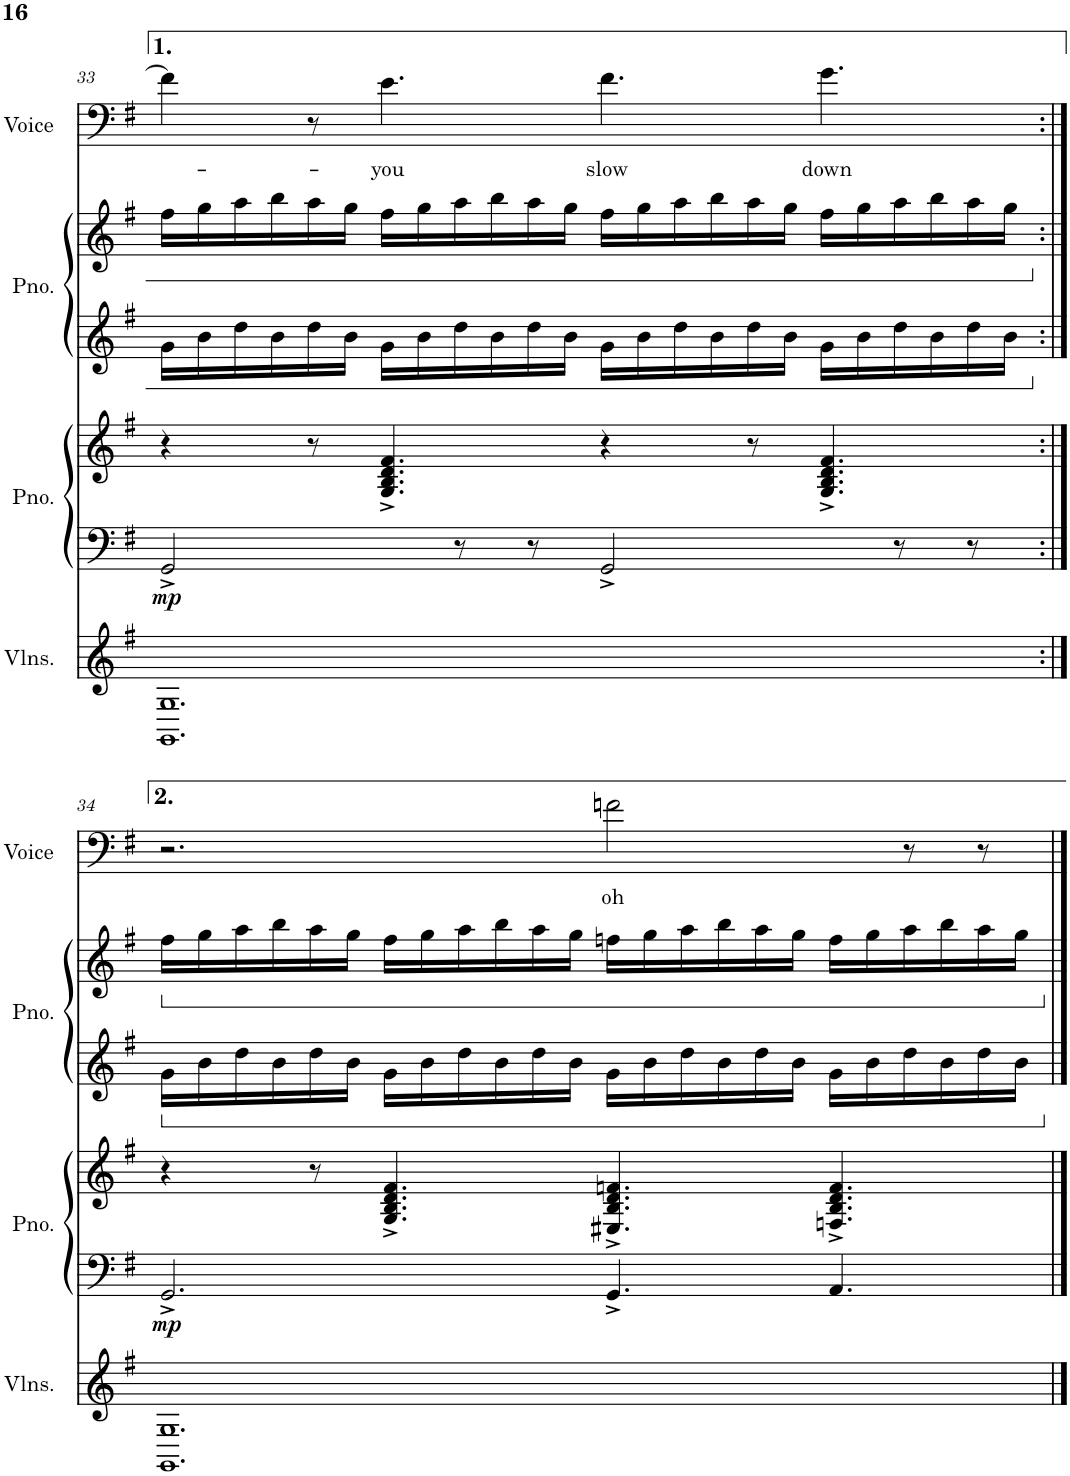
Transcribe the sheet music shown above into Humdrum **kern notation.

**kern	**kern	**kern	**dynam	**kern	**kern	**kern	**text
*part4	*part3	*part3	*part3	*part2	*part2	*part1	*part1
*staff6	*staff5	*staff4	*staff4/5	*staff3	*staff2	*staff1	*staff1
*I"Violins	*I"Piano	*	*	*I"Piano	*	*I"Voice	*
*I'Vlns.	*I'Pno.	*	*	*I'Pno.	*	*I'Voice	*
!!LO:PB:g=z
*clefG2	*clefF4	*clefG2	*	*clefG2	*clefG2	*clefF4	*
*k[f#]	*k[f#]	*k[f#]	*	*k[f#]	*k[f#]	*k[f#]	*
*M12/8	*M12/8	*M12/8	*	*M12/8	*M12/8	*M12/8	*
=33	=33	=33	=33	=33	=33	=33	=33
!	!	!	!LO:DY:b=2	!	!	!	!
1.GG 1.G	2GG^/	4r	mp	16g\LL	16ff#\LL	4f#\]	.
.	.	.	.	16b\	16gg\	.	.
.	.	.	.	16dd\	16aa\	.	.
.	.	.	.	16b\	16bb\	.	.
.	.	8r	.	16dd\	16aa\	8r	.
.	.	.	.	16b\JJ	16gg\JJ	.	.
!	!	!	!	!	!	!	!LO:LY:b
.	.	4.G/^ 4.B/^ 4.d/^ 4.f#/^	.	16g\LL	16ff#\LL	4.e\	you
.	.	.	.	16b\	16gg\	.	.
.	8r	.	.	16dd\	16aa\	.	.
.	.	.	.	16b\	16bb\	.	.
.	8r	.	.	16dd\	16aa\	.	.
.	.	.	.	16b\JJ	16gg\JJ	.	.
!	!	!	!	!	!	!	!LO:LY:b
.	2GG^/	4r	.	16g\LL	16ff#\LL	4.f#\	slow
.	.	.	.	16b\	16gg\	.	.
.	.	.	.	16dd\	16aa\	.	.
.	.	.	.	16b\	16bb\	.	.
.	.	8r	.	16dd\	16aa\	.	.
.	.	.	.	16b\JJ	16gg\JJ	.	.
!	!	!	!	!	!	!	!LO:LY:b
.	.	4.G/^ 4.B/^ 4.d/^ 4.f#/^	.	16g\LL	16ff#\LL	4.g\	down
.	.	.	.	16b\	16gg\	.	.
.	8r	.	.	16dd\	16aa\	.	.
.	.	.	.	16b\	16bb\	.	.
.	8r	.	.	16dd\	16aa\	.	.
.	.	.	.	16b\JJ	16gg\JJ	.	.
!!LO:LB:g=z
=34:|!	=34:|!	=34:|!	=34:|!	=34:|!	=34:|!	=34:|!	=34:|!
*	*	*	*	*	*ped	*	*
!	!	!	!LO:DY:b=2	!	!	!	!
1.GG 1.G	2.GG^/	4r	mp	16g\LL	16ff#\LL	2.r	.
.	.	.	.	16b\	16gg\	.	.
.	.	.	.	16dd\	16aa\	.	.
.	.	.	.	16b\	16bb\	.	.
.	.	8r	.	16dd\	16aa\	.	.
.	.	.	.	16b\JJ	16gg\JJ	.	.
.	.	4.G/^ 4.B/^ 4.d/^ 4.f#/^	.	16g\LL	16ff#\LL	.	.
.	.	.	.	16b\	16gg\	.	.
.	.	.	.	16dd\	16aa\	.	.
.	.	.	.	16b\	16bb\	.	.
.	.	.	.	16dd\	16aa\	.	.
.	.	.	.	16b\JJ	16gg\JJ	.	.
!	!	!	!	!	!	!	!LO:LY:b
.	4.GG^/	4.E#X/^ 4.B/^ 4.d/^ 4.fn/^	.	16g\LL	16ffn\LL	2fn\	oh
.	.	.	.	16b\	16gg\	.	.
.	.	.	.	16dd\	16aa\	.	.
.	.	.	.	16b\	16bb\	.	.
.	.	.	.	16dd\	16aa\	.	.
.	.	.	.	16b\JJ	16gg\JJ	.	.
.	4.AA/	4.Fn/^ 4.B/^ 4.d/^ 4.f/^	.	16g\LL	16ff\LL	.	.
.	.	.	.	16b\	16gg\	.	.
.	.	.	.	16dd\	16aa\	8r	.
.	.	.	.	16b\	16bb\	.	.
.	.	.	.	16dd\	16aa\	8r	.
.	.	.	.	16b\JJ	16gg\JJ	.	.
*	*	*	*	*	*Xped	*	*
==	==	==	==	==	==	==	==
*-	*-	*-	*-	*-	*-	*-	*-
